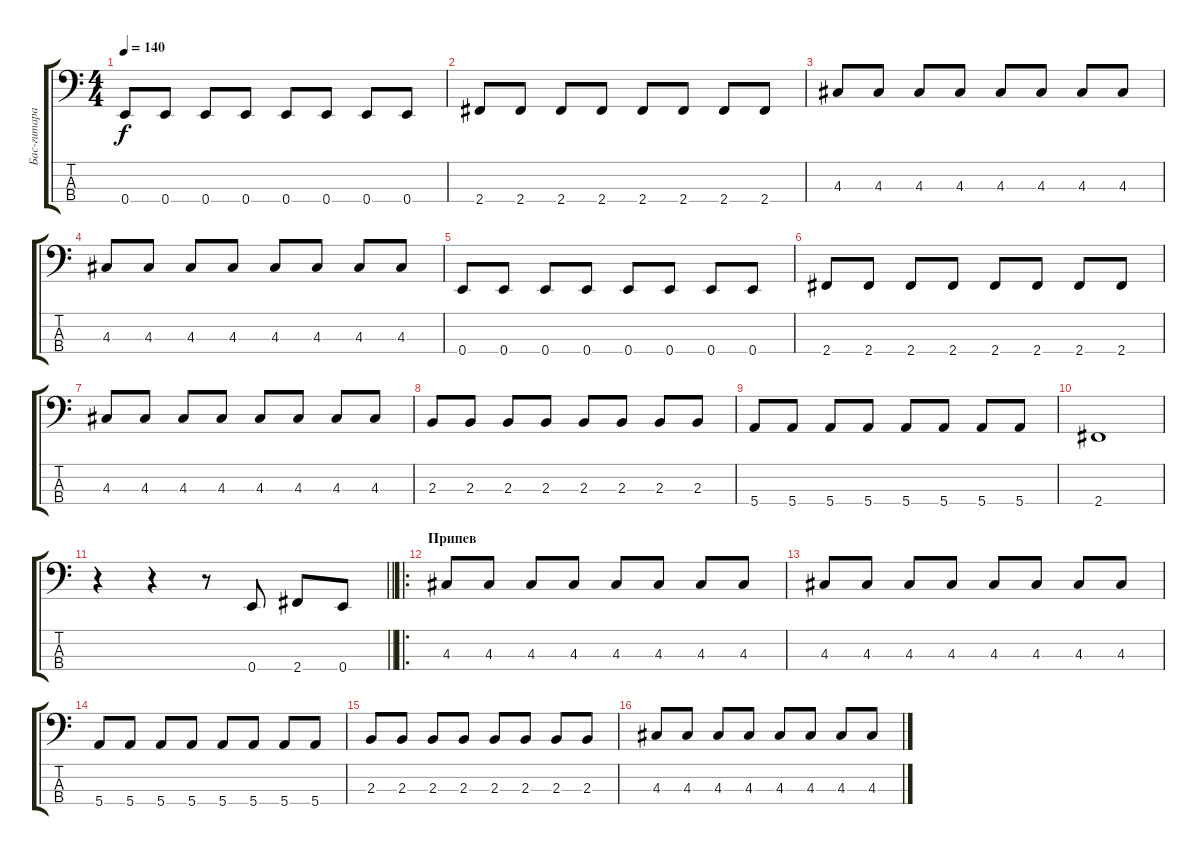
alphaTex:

\track ("Бас-гитара" "Бас-гитара") {instrument electricbasspick}
\staff {score tabs}
\tuning (G2 D2 A1 E1) {hide}
\ts (4 4)
\tempo 140
\clef f4
\ks c
0.4.8{dy f} 0.4.8 0.4.8 0.4.8 0.4.8 0.4.8 0.4.8 0.4.8 |
2.4.8 2.4.8 2.4.8 2.4.8 2.4.8 2.4.8 2.4.8 2.4.8 |
4.3.8 4.3.8 4.3.8 4.3.8 4.3.8 4.3.8 4.3.8 4.3.8 |
4.3.8 4.3.8 4.3.8 4.3.8 4.3.8 4.3.8 4.3.8 4.3.8 |
0.4.8 0.4.8 0.4.8 0.4.8 0.4.8 0.4.8 0.4.8 0.4.8 |
2.4.8 2.4.8 2.4.8 2.4.8 2.4.8 2.4.8 2.4.8 2.4.8 |
4.3.8 4.3.8 4.3.8 4.3.8 4.3.8 4.3.8 4.3.8 4.3.8 |
2.3.8 2.3.8 2.3.8 2.3.8 2.3.8 2.3.8 2.3.8 2.3.8 |
5.4.8 5.4.8 5.4.8 5.4.8 5.4.8 5.4.8 5.4.8 5.4.8 |
2.4.1 |
\barLineRight lightlight
r.4 r.4 r.8 0.4.8 2.4.8 0.4.8 |
\ro
\section ("" "Припев")
4.3.8 4.3.8 4.3.8 4.3.8 4.3.8 4.3.8 4.3.8 4.3.8 |
4.3.8 4.3.8 4.3.8 4.3.8 4.3.8 4.3.8 4.3.8 4.3.8 |
5.4.8 5.4.8 5.4.8 5.4.8 5.4.8 5.4.8 5.4.8 5.4.8 |
2.3.8 2.3.8 2.3.8 2.3.8 2.3.8 2.3.8 2.3.8 2.3.8 |
4.3.8 4.3.8 4.3.8 4.3.8 4.3.8 4.3.8 4.3.8 4.3.8
